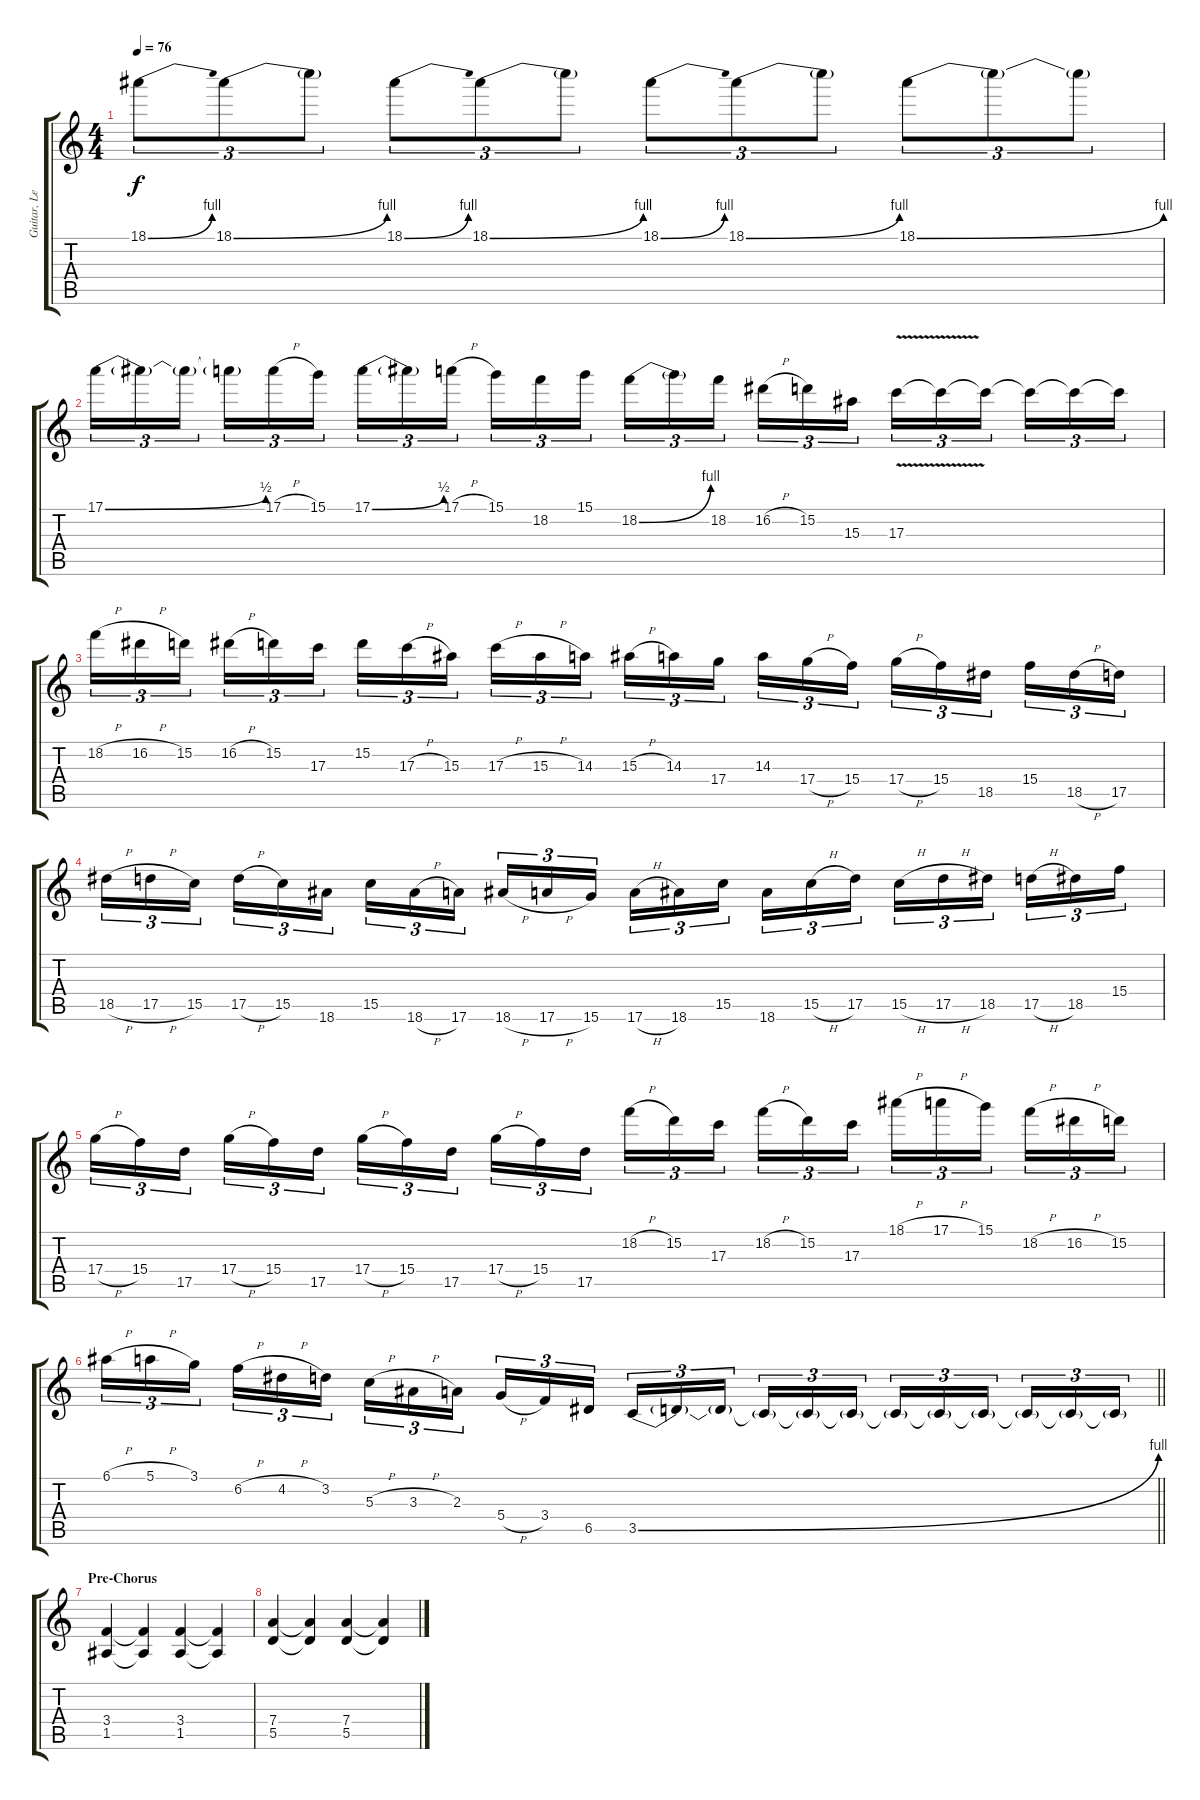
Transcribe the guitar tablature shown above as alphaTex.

\track ("Guitar, Lead" "Guitar, Le") {instrument distortionguitar}
\staff {score tabs}
\tuning (E4 B3 G3 D3 A2 E2) {hide}
\ts (4 4)
\tempo 76
\clef g2
\ks c
18.1{be (bend 0 0 60 4)}.8{tu (3 2) dy f} 18.1{be (bend 0 0 60 4)}.8{tu (3 2)} 18.1{t}.8{tu (3 2)} 18.1{be (bend 0 0 60 4)}.8{tu (3 2)} 18.1{be (bend 0 0 60 4)}.8{tu (3 2)} 18.1{t}.8{tu (3 2)} 18.1{be (bend 0 0 60 4)}.8{tu (3 2)} 18.1{be (bend 0 0 60 4)}.8{tu (3 2)} 18.1{t}.8{tu (3 2)} 18.1{be (bend 0 0 60 4)}.8{tu (3 2)} 18.1{t}.8{tu (3 2)} 18.1{t}.8{tu (3 2)} |
17.1{be (bend 0 0 60 2)}.16{tu (3 2)} 17.1{t}.16{tu (3 2)} 17.1{t}.16{tu (3 2) beam splitsecondary} 17.1{t}.16{tu (3 2)} 17.1{h}.16{tu (3 2)} 15.1.16{tu (3 2)} 17.1{be (bend 0 0 60 2)}.16{tu (3 2)} 17.1{t}.16{tu (3 2)} 17.1{h}.16{tu (3 2) beam splitsecondary} 15.1.16{tu (3 2)} 18.2.16{tu (3 2)} 15.1.16{tu (3 2)} 18.2{be (bend 0 0 60 4)}.16{tu (3 2)} 18.2{t}.16{tu (3 2)} 18.2.16{tu (3 2) beam splitsecondary} 16.2{h}.16{tu (3 2)} 15.2.16{tu (3 2)} 15.3.16{tu (3 2)} 17.3{v}.16{tu (3 2)} 17.3{t}.16{tu (3 2)} 17.3{t}.16{tu (3 2) beam splitsecondary} 17.3{t}.16{tu (3 2)} 17.3{t}.16{tu (3 2)} 17.3{t}.16{tu (3 2)} |
18.2{h}.16{tu (3 2)} 16.2{h}.16{tu (3 2)} 15.2.16{tu (3 2) beam splitsecondary} 16.2{h}.16{tu (3 2)} 15.2.16{tu (3 2)} 17.3.16{tu (3 2)} 15.2.16{tu (3 2)} 17.3{h}.16{tu (3 2)} 15.3.16{tu (3 2) beam splitsecondary} 17.3{h}.16{tu (3 2)} 15.3{h}.16{tu (3 2)} 14.3.16{tu (3 2)} 15.3{h}.16{tu (3 2)} 14.3.16{tu (3 2)} 17.4.16{tu (3 2) beam splitsecondary} 14.3.16{tu (3 2)} 17.4{h}.16{tu (3 2)} 15.4.16{tu (3 2)} 17.4{h}.16{tu (3 2)} 15.4.16{tu (3 2)} 18.5.16{tu (3 2) beam splitsecondary} 15.4.16{tu (3 2)} 18.5{h}.16{tu (3 2)} 17.5.16{tu (3 2)} |
18.5{h}.16{tu (3 2)} 17.5{h}.16{tu (3 2)} 15.5.16{tu (3 2) beam splitsecondary} 17.5{h}.16{tu (3 2)} 15.5.16{tu (3 2)} 18.6.16{tu (3 2)} 15.5.16{tu (3 2)} 18.6{h}.16{tu (3 2)} 17.6.16{tu (3 2) beam splitsecondary} 18.6{h}.16{tu (3 2)} 17.6{h}.16{tu (3 2)} 15.6.16{tu (3 2)} 17.6{h}.16{tu (3 2)} 18.6.16{tu (3 2)} 15.5.16{tu (3 2) beam splitsecondary} 18.6.16{tu (3 2)} 15.5{h}.16{tu (3 2)} 17.5.16{tu (3 2)} 15.5{h}.16{tu (3 2)} 17.5{h}.16{tu (3 2)} 18.5.16{tu (3 2) beam splitsecondary} 17.5{h}.16{tu (3 2)} 18.5.16{tu (3 2)} 15.4.16{tu (3 2)} |
17.4{h}.16{tu (3 2)} 15.4.16{tu (3 2)} 17.5.16{tu (3 2) beam splitsecondary} 17.4{h}.16{tu (3 2)} 15.4.16{tu (3 2)} 17.5.16{tu (3 2)} 17.4{h}.16{tu (3 2)} 15.4.16{tu (3 2)} 17.5.16{tu (3 2) beam splitsecondary} 17.4{h}.16{tu (3 2)} 15.4.16{tu (3 2)} 17.5.16{tu (3 2)} 18.2{h}.16{tu (3 2)} 15.2.16{tu (3 2)} 17.3.16{tu (3 2) beam splitsecondary} 18.2{h}.16{tu (3 2)} 15.2.16{tu (3 2)} 17.3.16{tu (3 2)} 18.1{h}.16{tu (3 2)} 17.1{h}.16{tu (3 2)} 15.1.16{tu (3 2) beam splitsecondary} 18.2{h}.16{tu (3 2)} 16.2{h}.16{tu (3 2)} 15.2.16{tu (3 2)} |
\barLineRight lightlight
6.1{h}.16{tu (3 2)} 5.1{h}.16{tu (3 2)} 3.1.16{tu (3 2) beam splitsecondary} 6.2{h}.16{tu (3 2)} 4.2{h}.16{tu (3 2)} 3.2.16{tu (3 2)} 5.3{h}.16{tu (3 2)} 3.3{h}.16{tu (3 2)} 2.3.16{tu (3 2) beam splitsecondary} 5.4{h}.16{tu (3 2)} 3.4.16{tu (3 2)} 6.5.16{tu (3 2)} 3.5{be (bend 0 0 60 4)}.16{tu (3 2)} 3.5{t}.16{tu (3 2)} 3.5{t}.16{tu (3 2) beam splitsecondary} 3.5{t}.16{tu (3 2)} 3.5{t}.16{tu (3 2)} 3.5{t}.16{tu (3 2)} 3.5{t}.16{tu (3 2)} 3.5{t}.16{tu (3 2)} 3.5{t}.16{tu (3 2) beam splitsecondary} 3.5{t}.16{tu (3 2)} 3.5{t}.16{tu (3 2)} 3.5{t}.16{tu (3 2)} |
\section ("" "Pre-Chorus")
(3.4 1.5).4 (3.4{t} 1.5{t}).4 (3.4 1.5).4 (3.4{t} 1.5{t}).4 |
(7.4 5.5).4 (7.4{t} 5.5{t}).4 (7.4 5.5).4 (7.4{t} 5.5{t}).4
